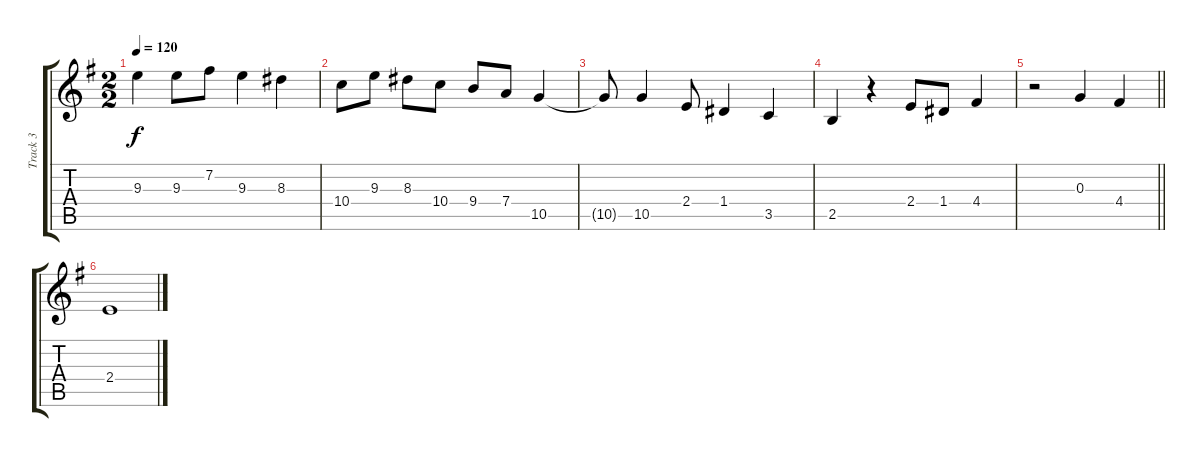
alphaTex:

\track ("Track 3" "Track 3") {instrument acousticguitarnylon}
\staff {score tabs}
\tuning (E4 B3 G3 D3 A2 E2) {hide}
\ts (2 2)
\tempo 120
\clef g2
\ks eminor
9.3.4{dy f} 9.3.8 7.2.8 9.3.4 8.3.4 |
10.4.8 9.3.8 8.3.8 10.4.8 9.4.8 7.4.8 10.5.4 |
10.5{t}.8 10.5.4 2.4.8 1.4.4 3.5.4 |
2.5.4 r.4 2.4.8 1.4.8 4.4.4 |
\barLineRight lightlight
r.2 0.3.4 4.4.4 |
2.4.1
